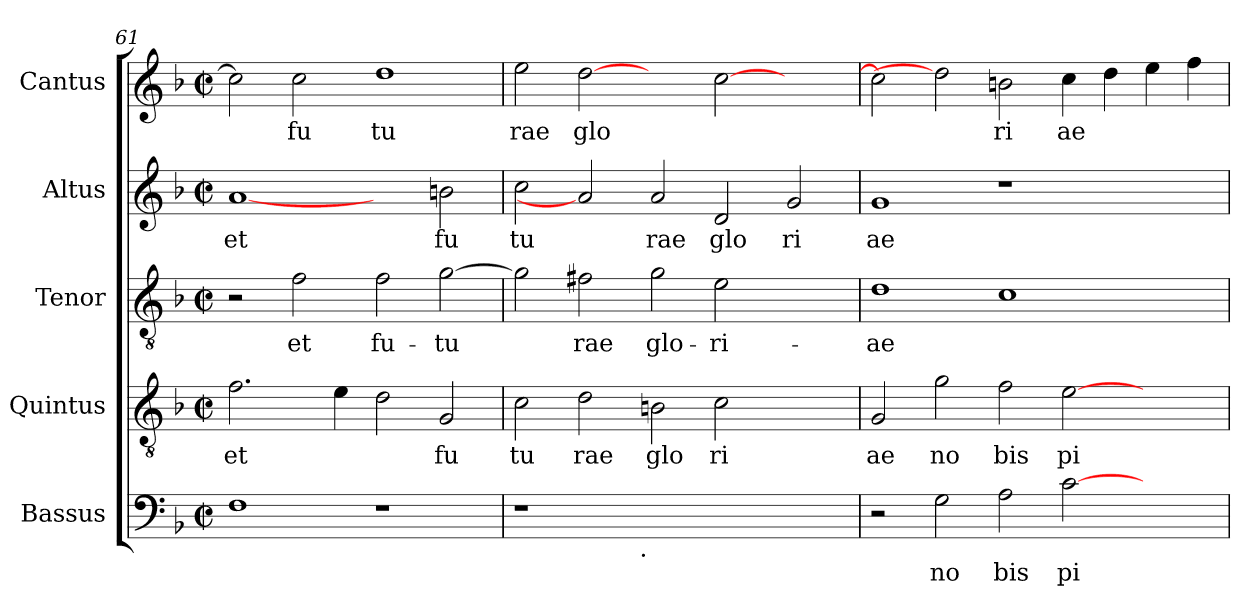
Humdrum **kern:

**kern	**text	**kern	**text	**kern	**text	**kern	**text	**kern	**text
*part5	*part5	*part4	*part4	*part3	*part3	*part2	*part2	*part1	*part1
*staff5	*staff5	*staff4	*staff4	*staff3	*staff3	*staff2	*staff2	*staff1	*staff1
*I"Bassus	*	*I"Quintus	*	*I"Tenor	*	*I"Altus	*	*I"Cantus	*
*clefF4	*	*clefGv2	*	*clefGv2	*	*clefG2	*	*clefG2	*
*k[b-]	*	*k[b-]	*	*k[b-]	*	*k[b-]	*	*k[b-]	*
*F:	*	*F:	*	*F:	*	*F:	*	*F:	*
*M2/2	*	*M2/2	*	*M2/2	*	*M2/2	*	*M2/2	*
*met(c|)	*	*met(c|)	*	*met(c|)	*	*met(c|)	*	*met(c|)	*
=61	=61	=61	=61	=61	=61	=61	=61	=61	=61
!	!LO:LY:b:cj	!	!LO:LY:b:cj	!	!	!	!LO:LY:b:cj	!	!LO:LY:b:cj
1F	.	2.f\	et	2r	.	[1a	et	2cc\]	.
!	!	!	!	!	!LO:LY:b:cj	!	!	!	!LO:LY:b:cj
.	.	.	.	2f\	et	.	.	2cc\	fu
!	!	!	!LO:LY:b:cj	!	!	!	!	!	!
.	.	4e\	.	.	.	.	.	.	.
!	!	!	!LO:LY:b:cj	!	!LO:LY:b:cj	!	!	!	!LO:LY:b:cj
1r	.	2d\	.	2f\	fu-	2ryy	.	1dd	tu
!	!	!	!LO:LY:b:cj	!	!LO:LY:b:cj	!	!LO:LY:b:cj	!	!
.	.	2G/	fu	[>2g\	-tu-	2bn\	fu	.	.
=62	=62	=62	=62	=62	=62	=62	=62	=62	=62
!	!	!	!LO:LY:b:cj	!	!LO:LY:b:cj	!	!LO:LY:b:cj	!	!LO:LY:b:cj
*^	*	*	*	*	*	*	*	*	*
1r	2ryy	.	2c\	tu	2g\]	--	2cc\	tu	2ee\	rae
!	!	!	!	!LO:LY:b:cj	!	!LO:LY:b:cj	!	!	!	!LO:LY:b:cj
.	4...ryy	.	2d\	rae	2f#X\	-rae	2a]	.	[2dd	glo
!	!LO:TX:b:t=.	!	!	!	!	!	!	!	!	!
.	1ryy	.	.	.	.	.	.	.	.	.
!	!	!	!	!LO:LY:b:cj	!	!LO:LY:b:cj	!	!LO:LY:b:cj	!	!
1.ryy	.	.	2Bn\	glo	2g\	glo-	2a/	rae	2ryy	.
!	!	!	!	!LO:LY:b:cj	!	!LO:LY:b:cj	!	!LO:LY:b:cj	!	!LO:LY:b:cj
.	.	.	2c\	ri	2e\	-ri-	2d/	glo	[>2cc\	.
.	2ryy	.	.	.	.	.	.	.	.	.
!	!	!	!	!	!	!	!	!LO:LY:b:cj	!	!
.	.	.	2ryy	.	2ryy	.	2g/	ri	2ryy	.
.	32ryy	.	.	.	.	.	.	.	.	.
=63	=63	=63	=63	=63	=63	=63	=63	=63	=63	=63
!	!	!	!	!LO:LY:b:cj	!	!LO:LY:b:cj	!	!LO:LY:b:cj	!	!LO:LY:b:cj
*v	*v	*	*	*	*	*	*	*	*	*
2r	.	2G/	ae	1d	-ae	1g	ae	2cc\]	.
!	!LO:LY:b:cj	!	!LO:LY:b:cj	!	!	!	!	!	!
2G\	no	2g\	no	.	.	.	.	2dd]	.
!	!LO:LY:b:cj	!	!LO:LY:b:cj	!	!LO:LY:b:cj	!	!	!	!LO:LY:b:cj
2A\	bis	2f\	bis	1c	.	1r	.	2bn\	ri
!	!LO:LY:b:cj	!	!LO:LY:b:cj	!	!	!	!	!	!LO:LY:b:cj
[>2c\	pi	[>2e\	pi	.	.	.	.	4cc\	ae
!	!	!	!	!	!	!	!	!	!LO:LY:b:cj
.	.	.	.	.	.	.	.	4dd\	.
!	!	!	!	!	!	!	!	!	!LO:LY:b:cj
2ryy	.	2ryy	.	2ryy	.	2ryy	.	4ee\	.
!	!	!	!	!	!	!	!	!	!LO:LY:b:cj
.	.	.	.	.	.	.	.	4ff\	.
=	=	=	=	=	=	=	=	=	=
*-	*-	*-	*-	*-	*-	*-	*-	*-	*-
